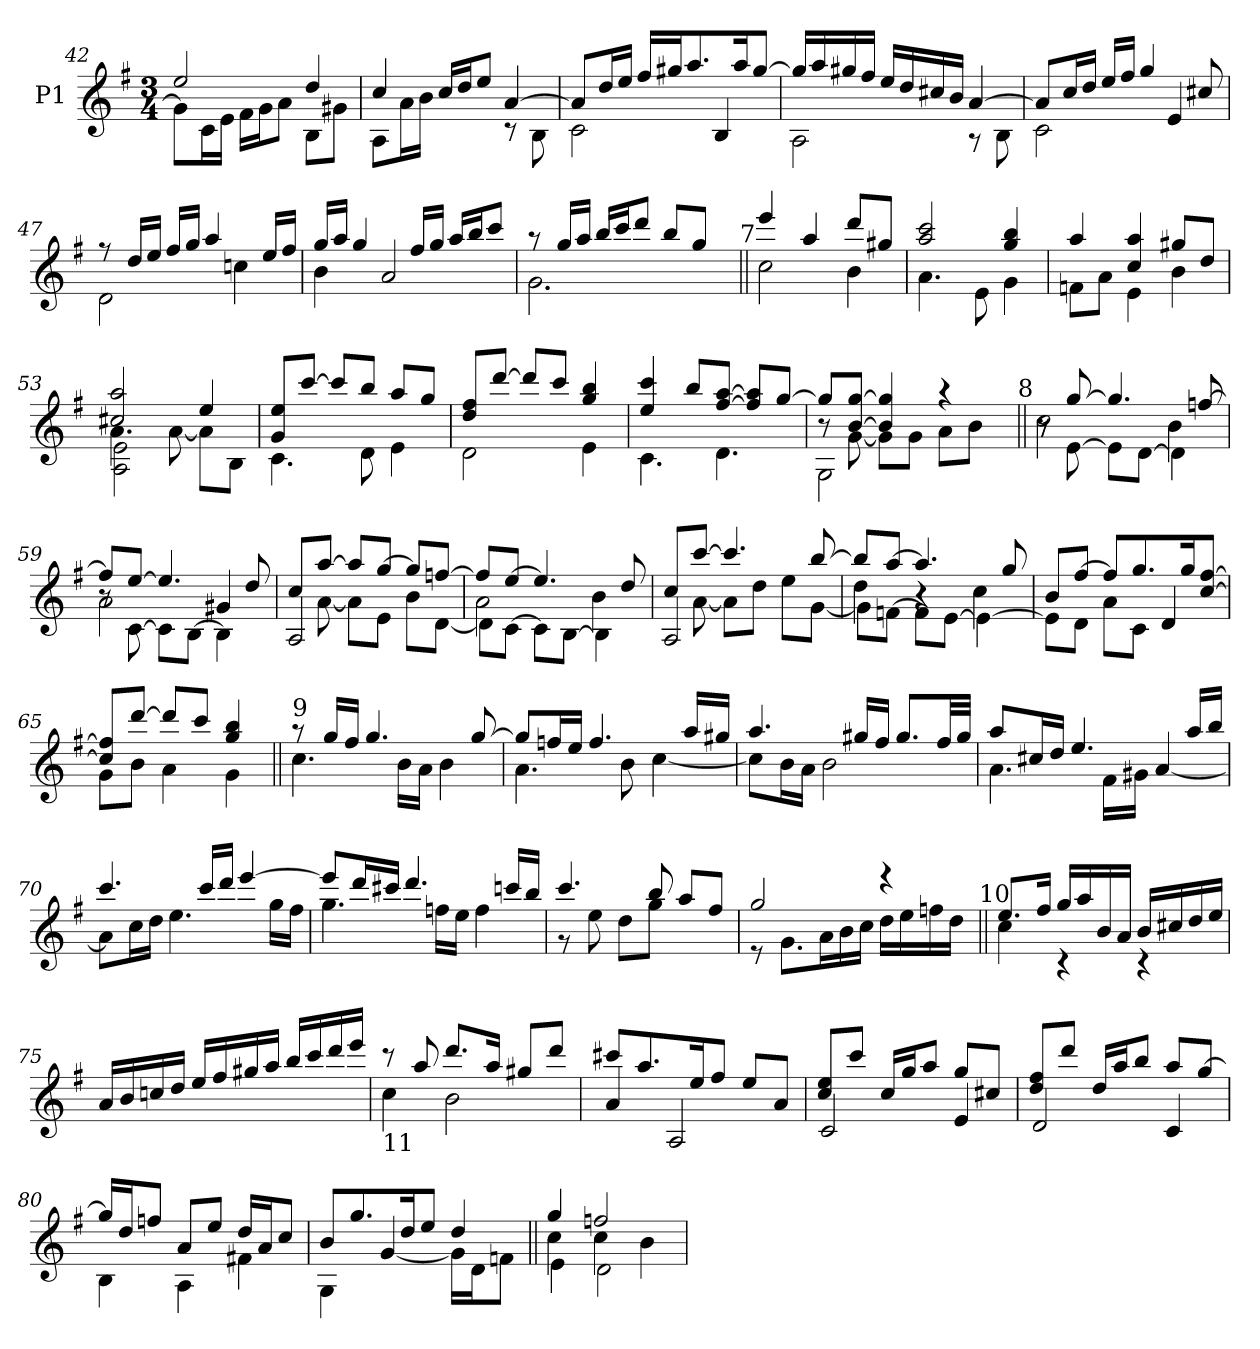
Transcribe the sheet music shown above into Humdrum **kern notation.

**kern
*part1
*staff1
*I"P1
*clefG2
*ITrd7c12
*k[f#]
*G:
*M3/4
=42
*^
2ei/	8Gi\L]
.	16Ci\L
.	16Ei\JJ
.	16F#i\LL
.	16Gi\J
.	8Ai\J
4di/	8BBi\L
.	8G#Xi\J
=43	=43
4ci/	8AAi\L
.	16Ai\L
.	16Bi\JJ
16ci/LL	4ryy
16di/J	.
8ei/J	.
[4Ai/	8r
.	8BBi\
=44	=44
8Ai/L]	2Ci\
16di/L	.
16ei/JJ	.
16f#i/LL	.
16g#Xi/J	.
8.ai/	.
.	4BBi/
16ai/k	.
[8g#i/J	.
=45	=45
16g#i/LL]	2AAi\
16ai/	.
16g#Xi/	.
16f#i/JJ	.
16ei/LL	.
16di/	.
16c#Xi/	.
16Bi/JJ	.
[4Ai/	8r
.	8BBi\
!!LO:LB:g=z	!!
=46	=46
8Ai/L]	2Ci\
16ci/L	.
16di/JJ	.
16ei/LL	.
16f#i/JJ	.
4gi/	.
.	4Ei/
8c#Xi/	.
=47	=47
8r	2Di\
16di/LL	.
16ei/JJ	.
16f#i/LL	.
16gi/JJ	.
4ai/	.
.	4cni\
16ei/LL	.
16f#i/JJ	.
=48	=48
16gi/LL	4Bi\
16ai/JJ	.
4gi/	.
.	2Ai/
16f#i/LL	.
16gi/JJ	.
16ai/LL	.
16bi/J	.
8cci/J	.
=49	=49
*	*^
8r	2.Gi\	2ryy
16gi/LL	.	.
16ai/JJ	.	.
16bi/LL	.	.
16cci/J	.	.
8ddi/J	.	.
8bi/L	.	8ryy
8gi/J	.	16ryy
.	.	32ryy
.	.	64ryy
.	.	128...ryy
!	!	!LO:TX:a:t=7
.	.	1024ryy
*	*v	*v
=50||	=50||
4eei/	2ci\
4ai/	.
8ddi/L	4Bi\
8g#Xi/J	.
=51	=51
2ai/ 2cci	4.Ai\
.	8Ei\
4gi/ 4bi	4Gi\
=52	=52
4ai/	8Fni\L
.	8Ai\J
4ci/ 4ai	4Ei\
8g#Xi/L	4Bi\
8di/J	.
!!LO:LB:g=z	!!
=53	=53
*	*^
2c#Xi/ 2ai	4.Ai\	2AAi\ 2Ei
.	[8Ai\	.
4ei/	8Ai\L]	4ryy
.	8BBi\J	.
*	*v	*v
=54	=54
8Gi/ 8eiL	4.Ci\
[8cci/J	.
8cci/L]	.
8bi/J	8Di\
8ai/L	4Ei\
8gi/J	.
=55	=55
8di/ 8f#iL	2Di\
[8ddi/J	.
8ddi/L]	.
8cci/J	.
4gi/ 4bi	4Ei\
=56	=56
4ei/ 4cci	4.Ci\
8bi/L	.
[8f#i/ [8aiJ	4.Di\
8f#i/] 8ai]L	.
[8gi/J	.
=57	=57
*^	*^
8gi/L]	8r	2GGi\	2ryy
[8Bi/ [8giJ	[8Gi\	.	.
4Bi/] 4gi]	8Gi\L]	.	.
.	8Gi\J	.	.
4r	8Ai\L	4ryy	8ryy
.	8Bi\J	.	16ryy
.	.	.	32ryy
.	.	.	64ryy
.	.	.	128...ryy
!	!	!	!LO:TX:a:t=8
.	.	.	1024ryy
*	*	*v	*v
=58||	=58||	=58||
8r	2ci\	8r
[8gi/	.	[8Ei\
4.gi/]	.	8Ei\L]
.	.	[8Di\J
.	4Bi\	4Di\]
[8fni/	.	.
=59	=59	=59
8fi/L]	2Ai\	8r
[8ei/J	.	[8Ci\
4.ei/]	.	8Ci\L]
.	.	[8BBi\J
.	4G#Xi/	4BBi\]
8di/	.	.
!!LO:LB:g=z	!!	!!
=60	=60	=60
8ci/L	8ryy	2AAi/
[8ai/J	[8Ai\	.
8ai/L]	8Ai\L]	.
[8gi/J	8Ei\J	.
8gi/L]	8Bi\L	4ryy
[8fni/J	[8Di\J	.
=61	=61	=61
8fni/L]	2Ai\	8Di\L]
[8ei/J	.	[8Ci\J
4.ei/]	.	8Ci\L]
.	.	[8BBi\J
.	4Bi\	4BBi\]
8di/	.	.
=62	=62	=62
8ci/L	8ryy	2AAi/
[8cci/J	[8Ai\	.
4.cci/]	8Ai\L]	.
.	8di\J	.
.	8ei\L	4ryy
[8bi/	[8Gi\J	.
=63	=63	=63
8bi/L]	4di\	8Gi\L]
[8ai/J	.	[8Fni\J
4.ai/]	4r	8Fi\L]
.	.	[8Ei\J
.	4ci\	4Ei\_
8gi/	.	.
*	*v	*v
=64	=64
8Bi/L	8Ei\L]
[8f#i/J	8Di\J
8f#i/L]	8Ai\L
8.gi/	8Ci\J
.	4Di/
16gi/k	.
[8ci/ [8f#iJ	.
=65	=65
8ci/] 8f#i]L	8Gi\L
[8ddi/J	8Bi\J
8ddi/L]	4Ai\
8cci/J	.
4gi/ 4bi	4Gi\
!!LO:PB:g=z	!!
=66||	=66||
!LO:TX:a:t=9	!
8r	4.ci\
16gi/LL	.
16f#i/JJ	.
4.gi/	.
.	16Bi\LL
.	16Ai\JJ
.	4Bi\
[8gi/	.
=67	=67
8gi/L]	4.Ai\
16fni/L	.
16ei/JJ	.
4.fi/	.
.	8Bi\
.	[4ci\
16ai/LL	.
16g#Xi/JJ	.
=68	=68
4.ai/	8ci\L]
.	16Bi\L
.	16Ai\JJ
.	2Bi\
16g#Xi/LL	.
16f#i/JJ	.
8.g#i/L	.
32f#i/LL	.
32g#i/JJJ	.
=69	=69
8ai/L	4.Ai\
16c#Xi/L	.
16di/JJ	.
4.ei/	.
.	16F#i\LL
.	16G#Xi\JJ
.	[4Ai/
16ai/LL	.
16bi/JJ	.
=70	=70
4.cci/	8Ai\L]
.	16ci\L
.	16di\JJ
.	4.ei\
16cci/LL	.
16ddi/JJ	.
[4eei/	.
.	16gi\LL
.	16f#i\JJ
!!LO:LB:g=z	!!
=71	=71
8eei/L]	4.gi\
16ddi/L	.
16cc#Xi/JJ	.
4.ddi/	.
.	16fni\LL
.	16ei\JJ
.	4fi\
16ccni/LL	.
16bi/JJ	.
=72	=72
4.cci/	8r
.	8ei\
.	8di\L
8bi/	8gi\J
8ai/L	4ryy
8f#i/J	.
=73	=73
*	*^
2gi/	8r	2ryy
.	8.Gi\L	.
.	16Ai\L	.
.	16Bi\	.
.	16ci\JJ	.
4r	16di\LL	8ryy
.	16ei\	.
.	16fni\	16ryy
.	16di\JJ	32ryy
.	.	64ryy
.	.	128...ryy
!	!	!LO:TX:a:t=10
.	.	1024ryy
*	*v	*v
=74||	=74||
8.ei/L	4ci\
16f#i/Jk	.
16gi/LL	4r
16ai/	.
16Bi/	.
16Ai/JJ	.
16Bi/LL	4r
16c#Xi/	.
16di/	.
16ei/JJ	.
*v	*v
=75
16Ai/LL
16Bi/
16cni/
16di/JJ
16ei/LL
16f#i/
16g#Xi/
16ai/JJ
16bi/LL
16cci/
16ddi/
16eei/JJ
!!LO:LB:g=z
=76
*^
!LO:TX:b:t=11	!
8r	4ci\
8ai/	.
8.ddi/L	2Bi\
16ai/Jk	.
8g#Xi/L	.
8ddi/J	.
=77	=77
8cc#Xi/L	4Ai/
8.ai/	.
.	2AAi/
16ei/k	.
8f#i/J	.
8ei/L	.
8Ai/J	.
=78	=78
8ci/ 8eiL	2Ci/
8cci/J	.
16ci/LL	.
16gi/J	.
8ai/J	.
8gi/L	4Ei/
8c#Xi/J	.
=79	=79
8di/ 8f#iL	2Di/
8ddi/J	.
16di/LL	.
16ai/J	.
8bi/J	.
8ai/L	4Ci/
[8gi/J	.
=80	=80
16gi/LL]	4BBi\
16di/J	.
8fni/J	.
8Ai/L	4AAi\
8ei/J	.
16di/LL	4F#Xi\
16Ai/J	.
8ci/J	.
=81	=81
8Bi/L	4GGi\
8.gi/	.
.	[4Gi/
16di/k	.
8ei/J	.
4di/	16Gi\LL]
.	16Di\J
.	8Fni\J
!!LO:LB:g=z	!!
=82||	=82||
*	*^
4gi/	4ci\	4Ei\
2fni/	4ci\	2Di\
.	4Bi\	.
*v	*v	*v
=
*-
